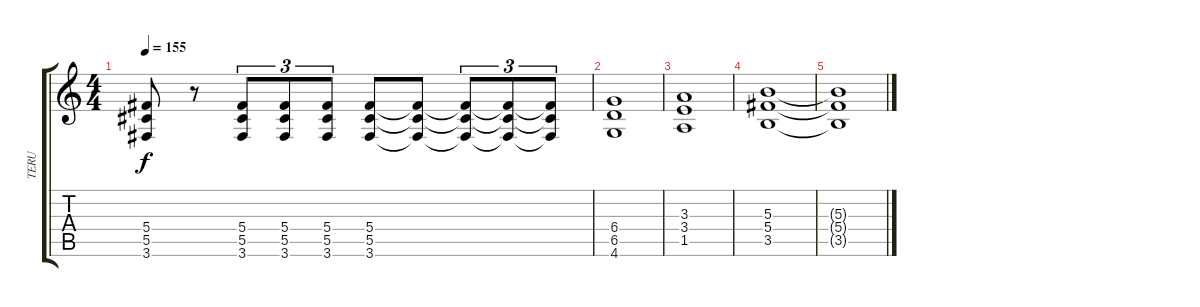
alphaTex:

\track ("TERU" "TERU") {instrument distortionguitar}
\staff {score tabs}
\tuning (Eb4 Bb3 Gb3 Db3 Ab2 Eb2) {hide}
\ts (4 4)
\tempo 155
\clef g2
\ks c
(5.4 5.5 3.6).8{dy f} r.8 (5.4 5.5 3.6).8{tu (3 2)} (5.4 5.5 3.6).8{tu (3 2)} (5.4 5.5 3.6).8{tu (3 2)} (5.4 5.5 3.6).8 (5.4{t} 5.5{t} 3.6{t}).8 (5.4{t} 5.5{t} 3.6{t}).8{tu (3 2)} (5.4{t} 5.5{t} 3.6{t}).8{tu (3 2)} (5.4{t} 5.5{t} 3.6{t}).8{tu (3 2)} |
(6.4 6.5 4.6).1 |
(3.3 3.4 1.5).1 |
(5.3 5.4 3.5).1 |
(5.3{t} 5.4{t} 3.5{t}).1
